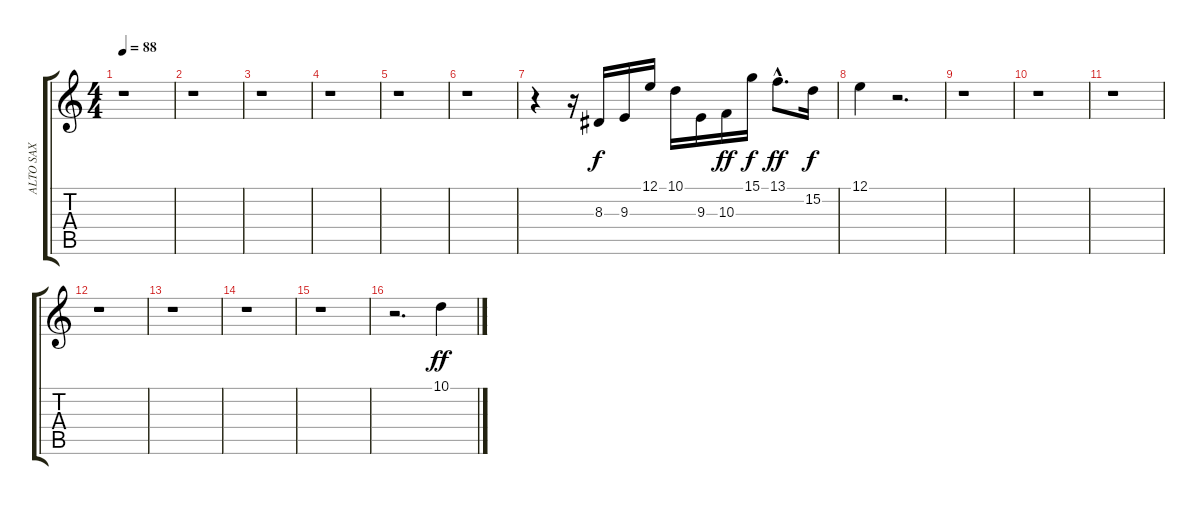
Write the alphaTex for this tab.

\track ("ALTO SAX" "ALTO SAX") {instrument altosax}
\staff {score tabs}
\tuning (E4 B3 G3 D3 A2 E2) {hide}
\ts (4 4)
\tempo 88
\clef g2
\ks c
r.1{dy f} |
r.1 |
r.1 |
r.1 |
r.1 |
r.1 |
r.4 r.16 8.3.16{volume 16} 9.3.16 12.1.16 10.1.16 9.3.16 10.3.16{dy ff} 15.1.16{dy f} 13.1{hac}.8{d dy ff} 15.2.16{dy f} |
12.1.4 r.2{d} |
r.1 |
r.1 |
r.1 |
r.1 |
r.1 |
r.1 |
r.1 |
r.2{d} 10.1.4{dy ff}
